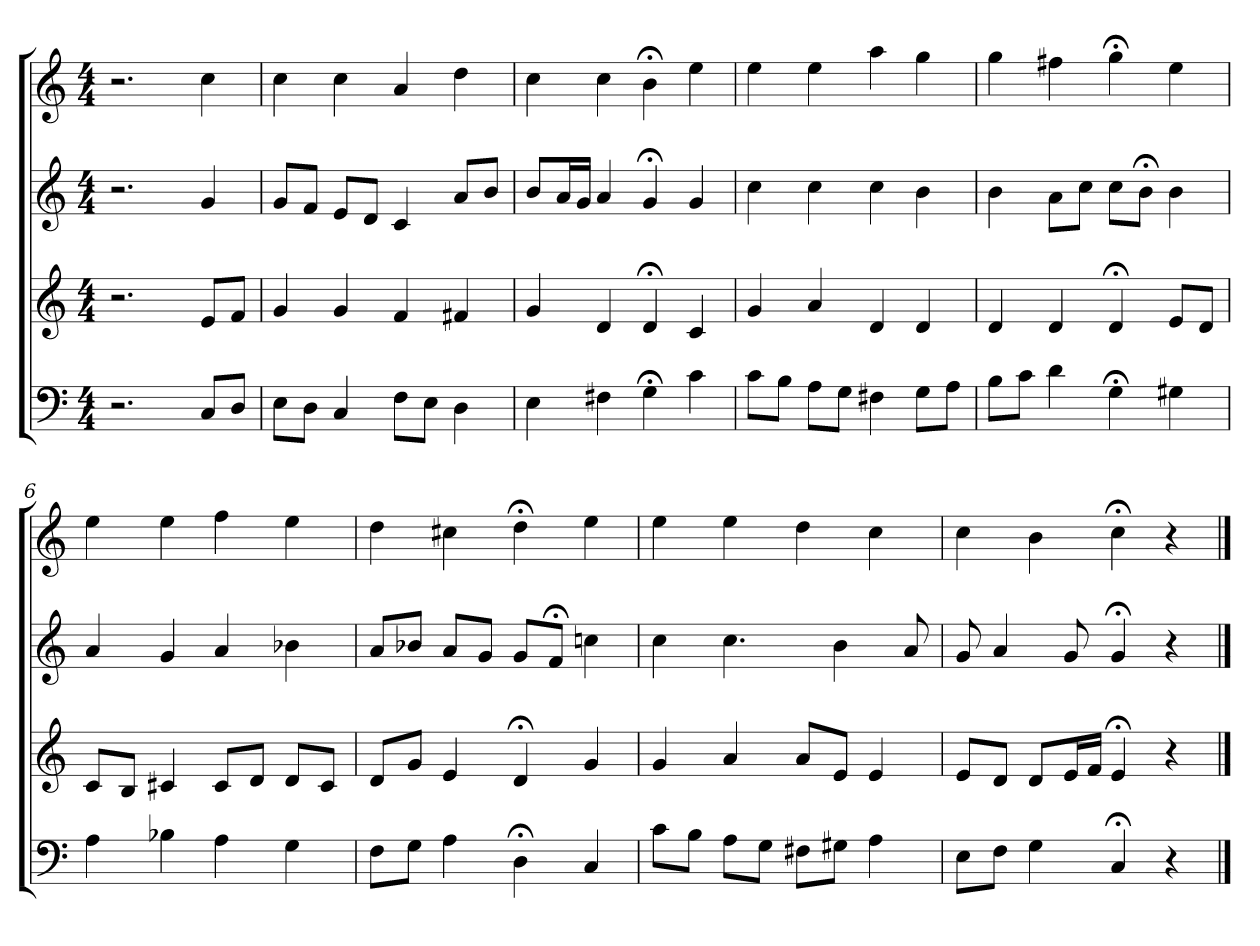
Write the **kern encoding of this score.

**kern	**kern	**kern	**kern
*part4	*part3	*part2	*part1
*staff4	*staff3	*staff2	*staff1
*clefF4	*clefG2	*clefG2	*clefG2
*k[]	*k[]	*k[]	*k[]
*C:	*C:	*C:	*C:
*M4/4	*M4/4	*M4/4	*M4/4
=1	=1	=1	=1
2.r	2.r	2.r	2.r
8C/L	8e/L	4g	4cc
8D/J	8f/J	.	.
=2	=2	=2	=2
8E\L	4g	8g/L	4cc
8D\J	.	8f/J	.
4C	4g	8e/L	4cc
.	.	8d/J	.
8F\L	4f	4c	4a
8E\J	.	.	.
4D	4f#X	8a/L	4dd
.	.	8b/J	.
=3	=3	=3	=3
4E	4g	8b/L	4cc
.	.	16a/L	.
.	.	16g/JJ	.
4F#X	4d	4a	4cc
4G;<	4d;<	4g;<	4b;<
4c	4c	4g	4ee
=4	=4	=4	=4
8c\L	4g	4cc	4ee
8B\J	.	.	.
8A\L	4a	4cc	4ee
8G\J	.	.	.
4F#X	4d	4cc	4aa
8G\L	4d	4b	4gg
8A\J	.	.	.
=5	=5	=5	=5
8B\L	4d	4b	4gg
8c\J	.	.	.
4d	4d	8a\L	4ff#X
.	.	8cc\J	.
4G;<	4d;<	8cc\L	4gg;<
.	.	8b;<\J	.
4G#X	8e/L	4b	4ee
.	8d/J	.	.
=6	=6	=6	=6
4A	8c/L	4a	4ee
.	8B/J	.	.
4B-X	4c#X	4g	4ee
4A	8c#/L	4a	4ff
.	8d/J	.	.
4G	8d/L	4b-X	4ee
.	8c#/J	.	.
=7	=7	=7	=7
8F\L	8d/L	8a/L	4dd
8G\J	8g/J	8b-X/J	.
4A	4e	8a/L	4cc#X
.	.	8g/J	.
4D;<	4d;<	8g/L	4dd;<
.	.	8f;</J	.
4C	4g	4ccn	4ee
=8	=8	=8	=8
8c\L	4g	4cc	4ee
8B\J	.	.	.
8A\L	4a	4.cc	4ee
8G\J	.	.	.
8F#X\L	8a/L	.	4dd
8G#X\J	8e/J	4b	.
4A	4e	.	4cc
.	.	8a	.
=9	=9	=9	=9
8E\L	8e/L	8g	4cc
8F\J	8d/J	4a	.
4G	8d/L	.	4b
.	16e/L	8g	.
.	16f/JJ	.	.
4C;<	4e;<	4g;<	4cc;<
4r	4r	4r	4r
==	==	==	==
*-	*-	*-	*-
